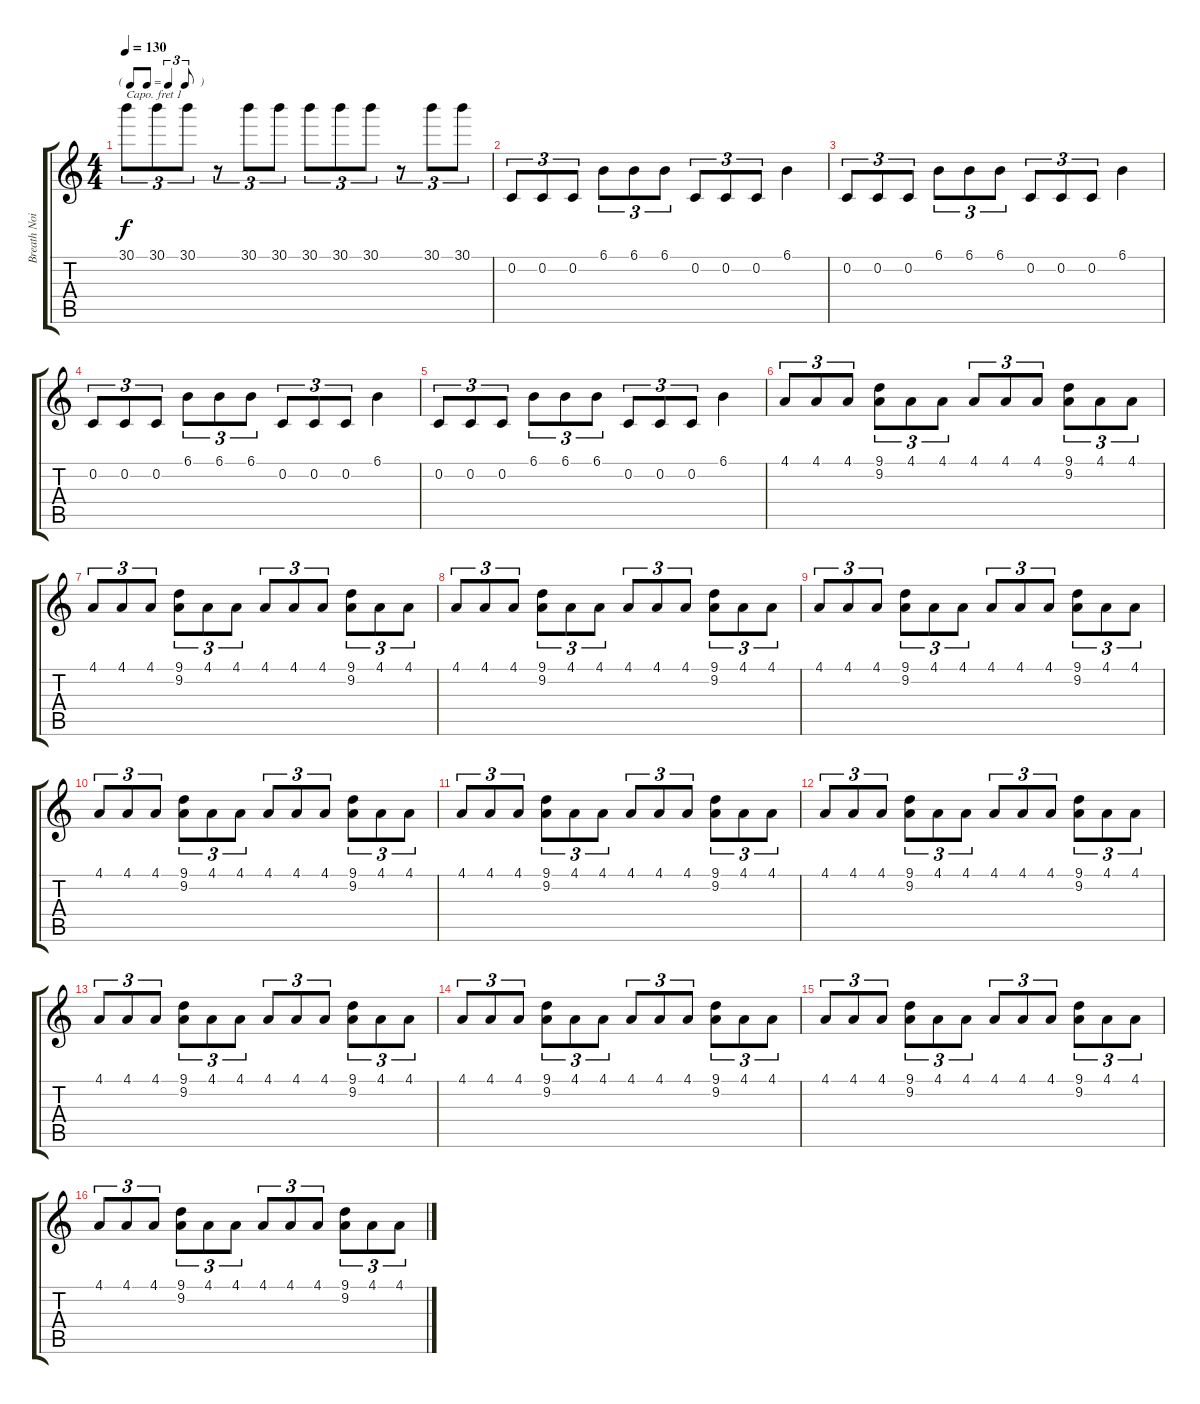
\track ("Breath Noise (Alan Wilder)" "Breath Noi") {instrument breathnoise}
\staff {score tabs}
\capo 1
\tuning (E4 B3 G3 D3 A2 E2) {hide}
\ts (4 4)
\tf triplet8th
\tempo 130
\clef g2
\ks c
30.1.8{tu (3 2) dy f} 30.1.8{tu (3 2)} 30.1.8{tu (3 2)} r.8{tu (3 2)} 30.1.8{tu (3 2)} 30.1.8{tu (3 2)} 30.1.8{tu (3 2)} 30.1.8{tu (3 2)} 30.1.8{tu (3 2)} r.8{tu (3 2)} 30.1.8{tu (3 2)} 30.1.8{tu (3 2)} |
0.2.8{tu (3 2)} 0.2.8{tu (3 2)} 0.2.8{tu (3 2)} 6.1.8{tu (3 2)} 6.1.8{tu (3 2)} 6.1.8{tu (3 2)} 0.2.8{tu (3 2)} 0.2.8{tu (3 2)} 0.2.8{tu (3 2)} 6.1.4 |
0.2.8{tu (3 2)} 0.2.8{tu (3 2)} 0.2.8{tu (3 2)} 6.1.8{tu (3 2)} 6.1.8{tu (3 2)} 6.1.8{tu (3 2)} 0.2.8{tu (3 2)} 0.2.8{tu (3 2)} 0.2.8{tu (3 2)} 6.1.4 |
0.2.8{tu (3 2)} 0.2.8{tu (3 2)} 0.2.8{tu (3 2)} 6.1.8{tu (3 2)} 6.1.8{tu (3 2)} 6.1.8{tu (3 2)} 0.2.8{tu (3 2)} 0.2.8{tu (3 2)} 0.2.8{tu (3 2)} 6.1.4 |
0.2.8{tu (3 2)} 0.2.8{tu (3 2)} 0.2.8{tu (3 2)} 6.1.8{tu (3 2)} 6.1.8{tu (3 2)} 6.1.8{tu (3 2)} 0.2.8{tu (3 2)} 0.2.8{tu (3 2)} 0.2.8{tu (3 2)} 6.1.4 |
4.1.8{tu (3 2)} 4.1.8{tu (3 2)} 4.1.8{tu (3 2)} (9.1 9.2).8{tu (3 2)} 4.1.8{tu (3 2)} 4.1.8{tu (3 2)} 4.1.8{tu (3 2)} 4.1.8{tu (3 2)} 4.1.8{tu (3 2)} (9.1 9.2).8{tu (3 2)} 4.1.8{tu (3 2)} 4.1.8{tu (3 2)} |
4.1.8{tu (3 2)} 4.1.8{tu (3 2)} 4.1.8{tu (3 2)} (9.1 9.2).8{tu (3 2)} 4.1.8{tu (3 2)} 4.1.8{tu (3 2)} 4.1.8{tu (3 2)} 4.1.8{tu (3 2)} 4.1.8{tu (3 2)} (9.1 9.2).8{tu (3 2)} 4.1.8{tu (3 2)} 4.1.8{tu (3 2)} |
4.1.8{tu (3 2)} 4.1.8{tu (3 2)} 4.1.8{tu (3 2)} (9.1 9.2).8{tu (3 2)} 4.1.8{tu (3 2)} 4.1.8{tu (3 2)} 4.1.8{tu (3 2)} 4.1.8{tu (3 2)} 4.1.8{tu (3 2)} (9.1 9.2).8{tu (3 2)} 4.1.8{tu (3 2)} 4.1.8{tu (3 2)} |
4.1.8{tu (3 2)} 4.1.8{tu (3 2)} 4.1.8{tu (3 2)} (9.1 9.2).8{tu (3 2)} 4.1.8{tu (3 2)} 4.1.8{tu (3 2)} 4.1.8{tu (3 2)} 4.1.8{tu (3 2)} 4.1.8{tu (3 2)} (9.1 9.2).8{tu (3 2)} 4.1.8{tu (3 2)} 4.1.8{tu (3 2)} |
4.1.8{tu (3 2)} 4.1.8{tu (3 2)} 4.1.8{tu (3 2)} (9.1 9.2).8{tu (3 2)} 4.1.8{tu (3 2)} 4.1.8{tu (3 2)} 4.1.8{tu (3 2)} 4.1.8{tu (3 2)} 4.1.8{tu (3 2)} (9.1 9.2).8{tu (3 2)} 4.1.8{tu (3 2)} 4.1.8{tu (3 2)} |
4.1.8{tu (3 2)} 4.1.8{tu (3 2)} 4.1.8{tu (3 2)} (9.1 9.2).8{tu (3 2)} 4.1.8{tu (3 2)} 4.1.8{tu (3 2)} 4.1.8{tu (3 2)} 4.1.8{tu (3 2)} 4.1.8{tu (3 2)} (9.1 9.2).8{tu (3 2)} 4.1.8{tu (3 2)} 4.1.8{tu (3 2)} |
4.1.8{tu (3 2)} 4.1.8{tu (3 2)} 4.1.8{tu (3 2)} (9.1 9.2).8{tu (3 2)} 4.1.8{tu (3 2)} 4.1.8{tu (3 2)} 4.1.8{tu (3 2)} 4.1.8{tu (3 2)} 4.1.8{tu (3 2)} (9.1 9.2).8{tu (3 2)} 4.1.8{tu (3 2)} 4.1.8{tu (3 2)} |
4.1.8{tu (3 2)} 4.1.8{tu (3 2)} 4.1.8{tu (3 2)} (9.1 9.2).8{tu (3 2)} 4.1.8{tu (3 2)} 4.1.8{tu (3 2)} 4.1.8{tu (3 2)} 4.1.8{tu (3 2)} 4.1.8{tu (3 2)} (9.1 9.2).8{tu (3 2)} 4.1.8{tu (3 2)} 4.1.8{tu (3 2)} |
4.1.8{tu (3 2)} 4.1.8{tu (3 2)} 4.1.8{tu (3 2)} (9.1 9.2).8{tu (3 2)} 4.1.8{tu (3 2)} 4.1.8{tu (3 2)} 4.1.8{tu (3 2)} 4.1.8{tu (3 2)} 4.1.8{tu (3 2)} (9.1 9.2).8{tu (3 2)} 4.1.8{tu (3 2)} 4.1.8{tu (3 2)} |
4.1.8{tu (3 2)} 4.1.8{tu (3 2)} 4.1.8{tu (3 2)} (9.1 9.2).8{tu (3 2)} 4.1.8{tu (3 2)} 4.1.8{tu (3 2)} 4.1.8{tu (3 2)} 4.1.8{tu (3 2)} 4.1.8{tu (3 2)} (9.1 9.2).8{tu (3 2)} 4.1.8{tu (3 2)} 4.1.8{tu (3 2)} |
4.1.8{tu (3 2)} 4.1.8{tu (3 2)} 4.1.8{tu (3 2)} (9.1 9.2).8{tu (3 2)} 4.1.8{tu (3 2)} 4.1.8{tu (3 2)} 4.1.8{tu (3 2)} 4.1.8{tu (3 2)} 4.1.8{tu (3 2)} (9.1 9.2).8{tu (3 2)} 4.1.8{tu (3 2)} 4.1.8{tu (3 2)}
